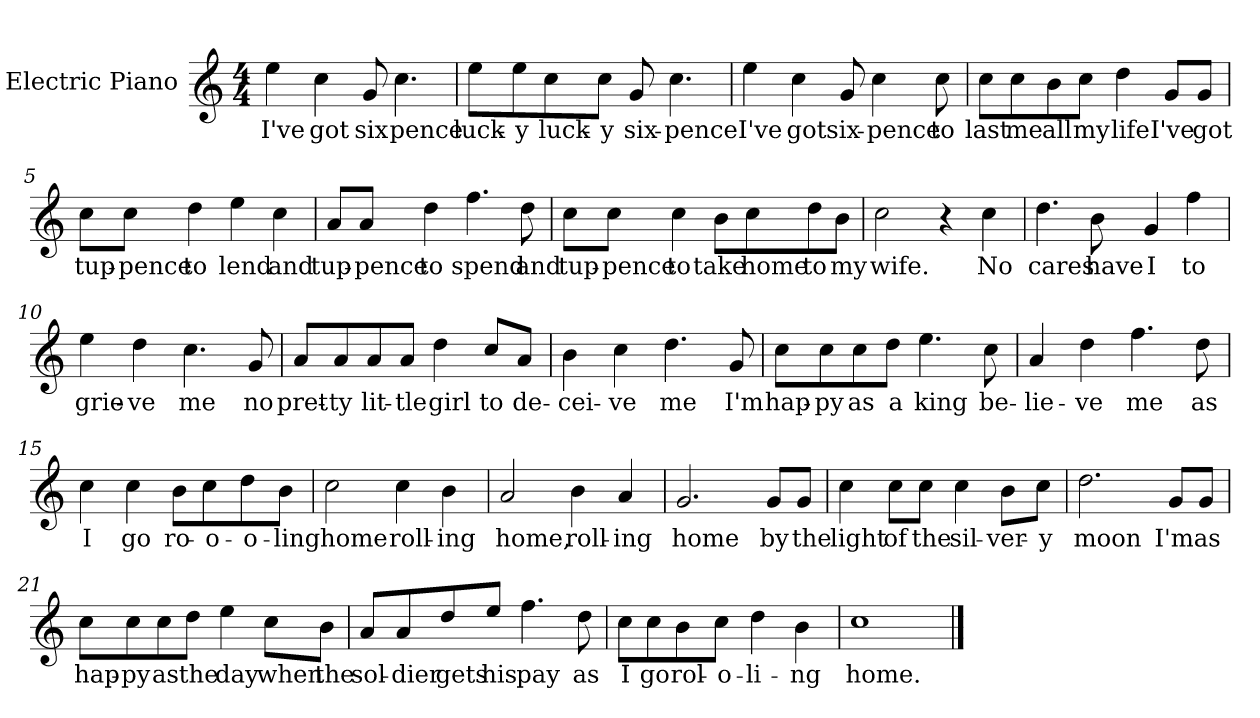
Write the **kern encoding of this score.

**kern	**text
*part1	*part1
*staff1	*staff1
*I"Electric Piano	*
*I'E.Pno	*
*clefG2	*
*k[]	*
*C:	*
*M4/4	*
=1	=1
4ee\	I've
4cc\	got
8g/	six
4.cc\	pence
=2	=2
8ee\L	luck-
8ee\	-y
8cc\	luck-
8cc\J	-y
8g/	six-
4.cc\	-pence
=3	=3
4ee\	I've
4cc\	got
8g/	six-
4cc\	-pence
8cc\	to
=4	=4
8cc\L	last
8cc\	me
8b\	all
8cc\J	my
4dd\	life
8g/L	I've
8g/J	got
!!LO:LB:g=z
=5	=5
8cc\L	tup-
8cc\J	-pence
4dd\	to
4ee\	lend
4cc\	and
=6	=6
8a/L	tup-
8a/J	-pence
4dd\	to
4.ff\	spend
8dd\	and
=7	=7
8cc\L	tup-
8cc\J	-pence
4cc\	to
8b\L	take
8cc\	home
8dd\	to
8b\J	my
=8	=8
2cc\	wife.
4r	.
4cc\	No
!!LO:LB:g=z
=9	=9
4.dd\	cares
8b\	have
4g/	I
4ff\	to
=10	=10
4ee\	grie-
4dd\	-ve
4.cc\	me
8g/	no
=11	=11
8a/L	pret-
8a/	-ty
8a/	lit-
8a/J	-tle
4dd\	girl
8cc/L	to
8a/J	de-
=12	=12
4b\	-cei-
4cc\	-ve
4.dd\	me
8g/	I'm
!!LO:LB:g=z
=13	=13
8cc\L	hap-
8cc\	-py
8cc\	as
8dd\J	a
4.ee\	king
8cc\	be-
=14	=14
4a/	-lie-
4dd\	-ve
4.ff\	me
8dd\	as
=15	=15
4cc\	I
4cc\	go
8b\L	ro-
8cc\	-o-
8dd\	-o-
8b\J	-ling
=16	=16
2cc\	home
4cc\	roll-
4b\	-ing
!!LO:LB:g=z
=17	=17
2a/	home,
4b\	roll-
4a/	-ing
=18	=18
2.g/	home
8g/L	by
8g/J	the
=19	=19
4cc\	light
8cc\L	of
8cc\J	the
4cc\	sil-
8b\L	-ver-
8cc\J	-y
=20	=20
2.dd\	moon
8g/L	I'm
8g/J	as
!!LO:LB:g=z
=21	=21
8cc\L	hap-
8cc\	-py
8cc\	as
8dd\J	the
4ee\	day
8cc\L	when
8b\J	the
=22	=22
8a/L	sol-
8a/	-dier
8dd/	gets
8ee/J	his
4.ff\	pay
8dd\	as
=23	=23
8cc\L	I
8cc\	go
8b\	rol-
8cc\J	-o-
4dd\	-li-
4b\	-ng
=24	=24
1cc	home.
==	==
*-	*-
